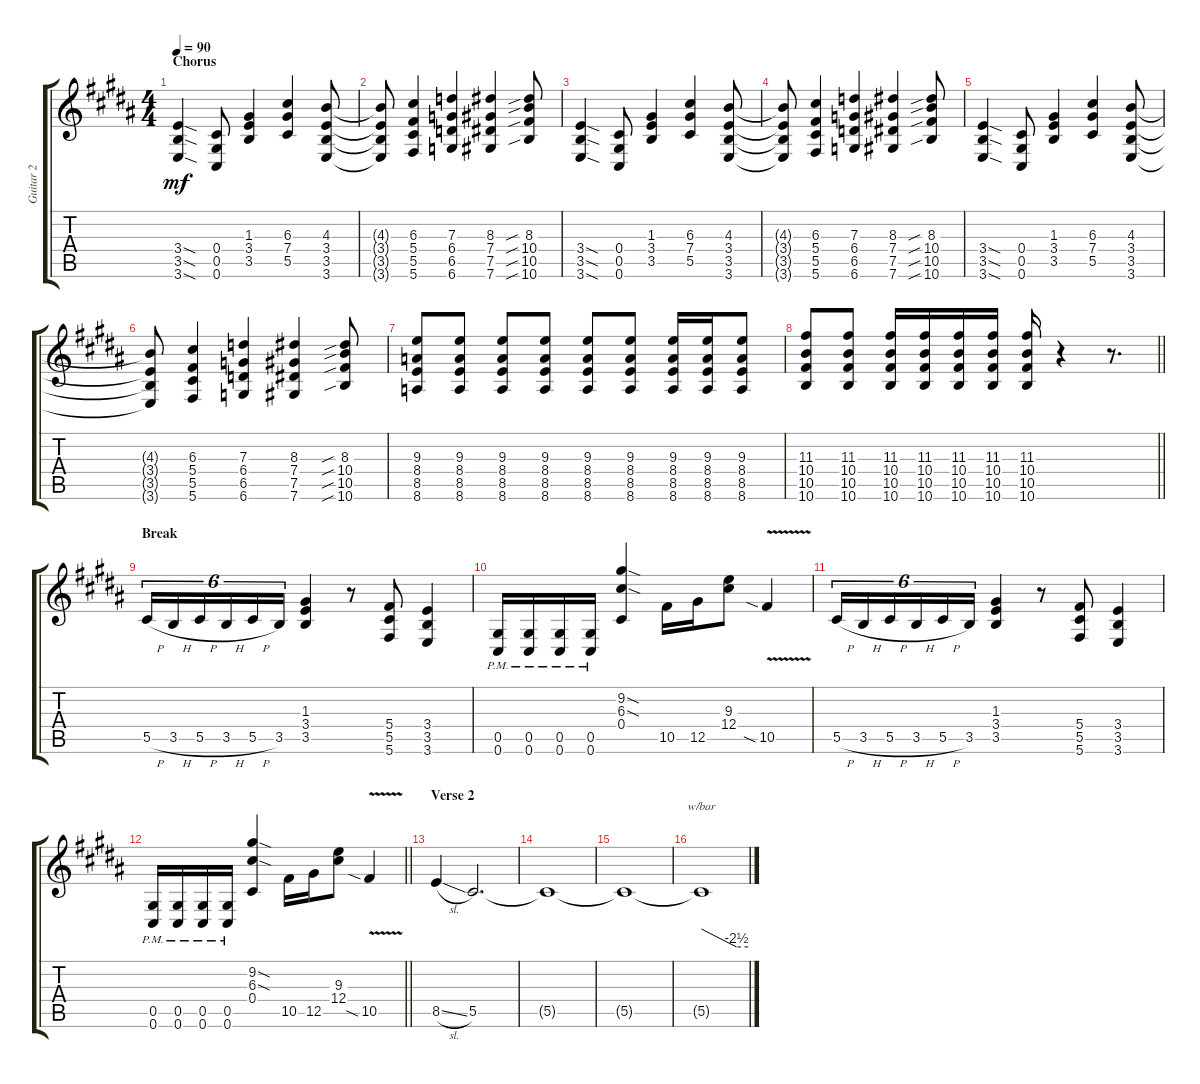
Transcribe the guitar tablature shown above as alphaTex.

\track ("Guitar 2" "Guitar 2") {instrument overdrivenguitar}
\staff {score tabs}
\tuning (E4 B3 G3 Db3 Ab2 Db2) {hide}
\ts (4 4)
\section ("" "Chorus")
\tempo 90
\clef g2
\ks b
(3.4{sod} 3.5{sod} 3.6{sod}).4{dy mf} (0.4 0.5 0.6).8 (1.3 3.4 3.5).4 (6.3 7.4 5.5).4 (4.3 3.4 3.5 3.6).8 |
(4.3{t} 3.4{t} 3.5{t} 3.6{t}).8 (6.3 5.4 5.5 5.6).4 (7.3 6.4 6.5 6.6).4 (8.3 7.4 7.5 7.6).4 (8.3{sib} 10.4{sib} 10.5{sib} 10.6{sib}).8 |
(3.4{sod} 3.5{sod} 3.6{sod}).4 (0.4 0.5 0.6).8 (1.3 3.4 3.5).4 (6.3 7.4 5.5).4 (4.3 3.4 3.5 3.6).8 |
(4.3{t} 3.4{t} 3.5{t} 3.6{t}).8 (6.3 5.4 5.5 5.6).4 (7.3 6.4 6.5 6.6).4 (8.3 7.4 7.5 7.6).4 (8.3{sib} 10.4{sib} 10.5{sib} 10.6{sib}).8 |
(3.4{sod} 3.5{sod} 3.6{sod}).4 (0.4 0.5 0.6).8 (1.3 3.4 3.5).4 (6.3 7.4 5.5).4 (4.3 3.4 3.5 3.6).8 |
(4.3{t} 3.4{t} 3.5{t} 3.6{t}).8 (6.3 5.4 5.5 5.6).4 (7.3 6.4 6.5 6.6).4 (8.3 7.4 7.5 7.6).4 (8.3{sib} 10.4{sib} 10.5{sib} 10.6{sib}).8 |
(9.3 8.4 8.5 8.6).8 (9.3 8.4 8.5 8.6).8 (9.3 8.4 8.5 8.6).8 (9.3 8.4 8.5 8.6).8 (9.3 8.4 8.5 8.6).8 (9.3 8.4 8.5 8.6).8 (9.3 8.4 8.5 8.6).16 (9.3 8.4 8.5 8.6).16 (9.3 8.4 8.5 8.6).8 |
\barLineRight lightlight
(11.3 10.4 10.5 10.6).8 (11.3 10.4 10.5 10.6).8 (11.3 10.4 10.5 10.6).16 (11.3 10.4 10.5 10.6).16 (11.3 10.4 10.5 10.6).16 (11.3 10.4 10.5 10.6).16 (11.3 10.4 10.5 10.6).16 r.4 r.8{d} |
\section ("" "Break")
5.5{h}.16{tu (6 4)} 3.5{h}.16{tu (6 4)} 5.5{h}.16{tu (6 4)} 3.5{h}.16{tu (6 4)} 5.5{h}.16{tu (6 4)} 3.5.16{tu (6 4)} (1.3 3.4 3.5).4 r.8 (5.4 5.5 5.6).8 (3.4 3.5 3.6).4 |
(0.5{pm} 0.6{pm}).16 (0.5{pm} 0.6{pm}).16 (0.5{pm} 0.6{pm}).16 (0.5{pm} 0.6{pm}).16 (9.2{sod} 6.3{sod} 0.4).4 10.5.16 12.5.16 (9.3 12.4).8 10.5{v sia}.4 |
5.5{h}.16{tu (6 4)} 3.5{h}.16{tu (6 4)} 5.5{h}.16{tu (6 4)} 3.5{h}.16{tu (6 4)} 5.5{h}.16{tu (6 4)} 3.5.16{tu (6 4)} (1.3 3.4 3.5).4 r.8 (5.4 5.5 5.6).8 (3.4 3.5 3.6).4 |
\barLineRight lightlight
(0.5{pm} 0.6{pm}).16 (0.5{pm} 0.6{pm}).16 (0.5{pm} 0.6{pm}).16 (0.5{pm} 0.6{pm}).16 (9.2{sod} 6.3{sod} 0.4).4 10.5.16 12.5.16 (9.3 12.4).8 10.5{v sia}.4 |
\section ("" "Verse 2")
8.5{sl}.4 5.5.2{d} |
5.5{t}.1 |
5.5{t}.1 |
5.5{t}.1{tbe (custom default 0 0 45 -10 60 -10)}
